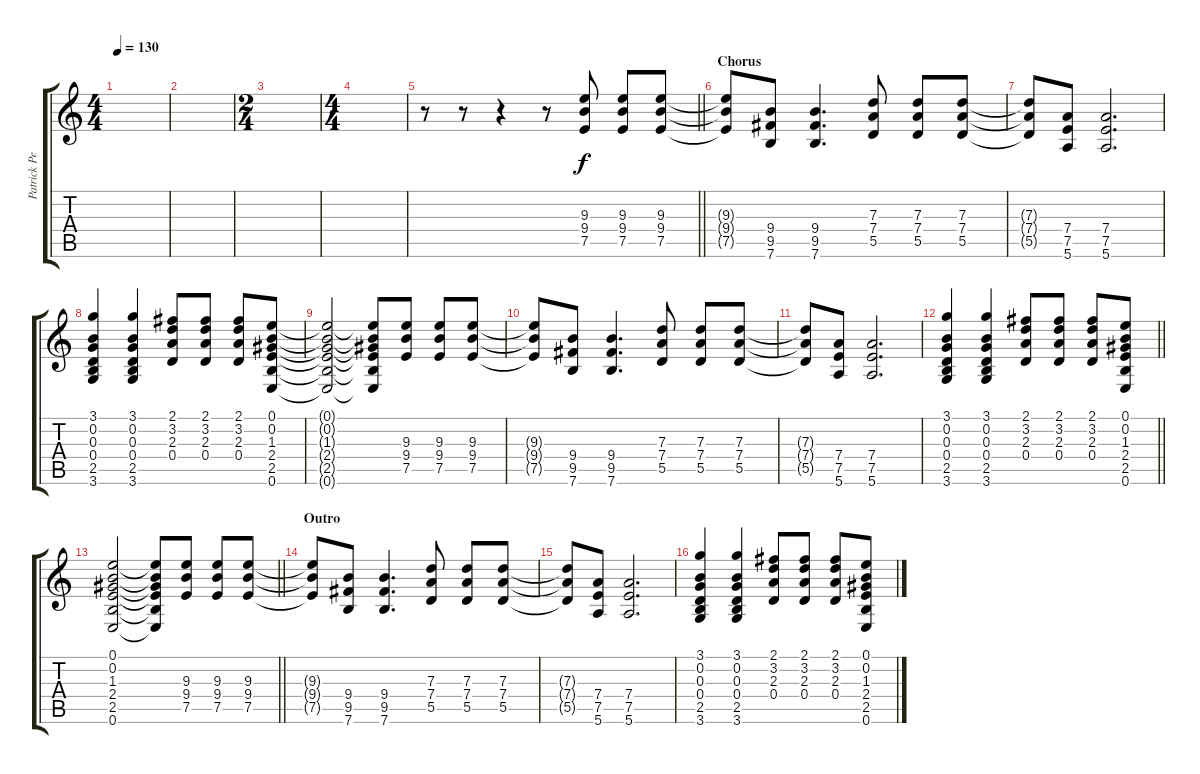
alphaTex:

\track ("Patrick Pentland" "Patrick Pe") {instrument overdrivenguitar}
\staff {score tabs}
\tuning (E4 B3 G3 D3 A2 E2) {hide}
\ts (4 4)
\tempo 130
\clef g2
\ks c
|
|
\ts (2 4)
|
\ts (4 4)
|
\barLineRight lightlight
r.8 r.8 r.4 r.8 (9.3 9.4 7.5).8 (9.3 9.4 7.5).8 (9.3 9.4 7.5).8 |
\section ("" "Chorus")
(9.3{t} 9.4{t} 7.5{t}).8 (9.4 9.5 7.6).8 (9.4 9.5 7.6).4{d} (7.3 7.4 5.5).8 (7.3 7.4 5.5).8 (7.3 7.4 5.5).8 |
(7.3{t} 7.4{t} 5.5{t}).8 (7.4 7.5 5.6).8 (7.4 7.5 5.6).2{d} |
(3.1 0.2 0.3 0.4 2.5 3.6).4 (3.1 0.2 0.3 0.4 2.5 3.6).4 (2.1 3.2 2.3 0.4).8 (2.1 3.2 2.3 0.4).8 (2.1 3.2 2.3 0.4).8 (0.1 0.2 1.3 2.4 2.5 0.6).8 |
(0.1{t} 0.2{t} 1.3{t} 2.4{t} 2.5{t} 0.6{t}).2 (0.1{t} 0.2{t} 1.3{t} 2.4{t} 2.5{t} 0.6{t}).8 (9.3 9.4 7.5).8 (9.3 9.4 7.5).8 (9.3 9.4 7.5).8 |
(9.3{t} 9.4{t} 7.5{t}).8 (9.4 9.5 7.6).8 (9.4 9.5 7.6).4{d} (7.3 7.4 5.5).8 (7.3 7.4 5.5).8 (7.3 7.4 5.5).8 |
(7.3{t} 7.4{t} 5.5{t}).8 (7.4 7.5 5.6).8 (7.4 7.5 5.6).2{d} |
\barLineRight lightlight
(3.1 0.2 0.3 0.4 2.5 3.6).4 (3.1 0.2 0.3 0.4 2.5 3.6).4 (2.1 3.2 2.3 0.4).8 (2.1 3.2 2.3 0.4).8 (2.1 3.2 2.3 0.4).8 (0.1 0.2 1.3 2.4 2.5 0.6).8 |
\barLineRight lightlight
(0.1 0.2 1.3 2.4 2.5 0.6).2 (0.1{t} 0.2{t} 1.3{t} 2.4{t} 2.5{t} 0.6{t}).8 (9.3 9.4 7.5).8 (9.3 9.4 7.5).8 (9.3 9.4 7.5).8 |
\section ("" "Outro")
(9.3{t} 9.4{t} 7.5{t}).8 (9.4 9.5 7.6).8 (9.4 9.5 7.6).4{d} (7.3 7.4 5.5).8 (7.3 7.4 5.5).8 (7.3 7.4 5.5).8 |
(7.3{t} 7.4{t} 5.5{t}).8 (7.4 7.5 5.6).8 (7.4 7.5 5.6).2{d} |
(3.1 0.2 0.3 0.4 2.5 3.6).4 (3.1 0.2 0.3 0.4 2.5 3.6).4 (2.1 3.2 2.3 0.4).8 (2.1 3.2 2.3 0.4).8 (2.1 3.2 2.3 0.4).8 (0.1 0.2 1.3 2.4 2.5 0.6).8
